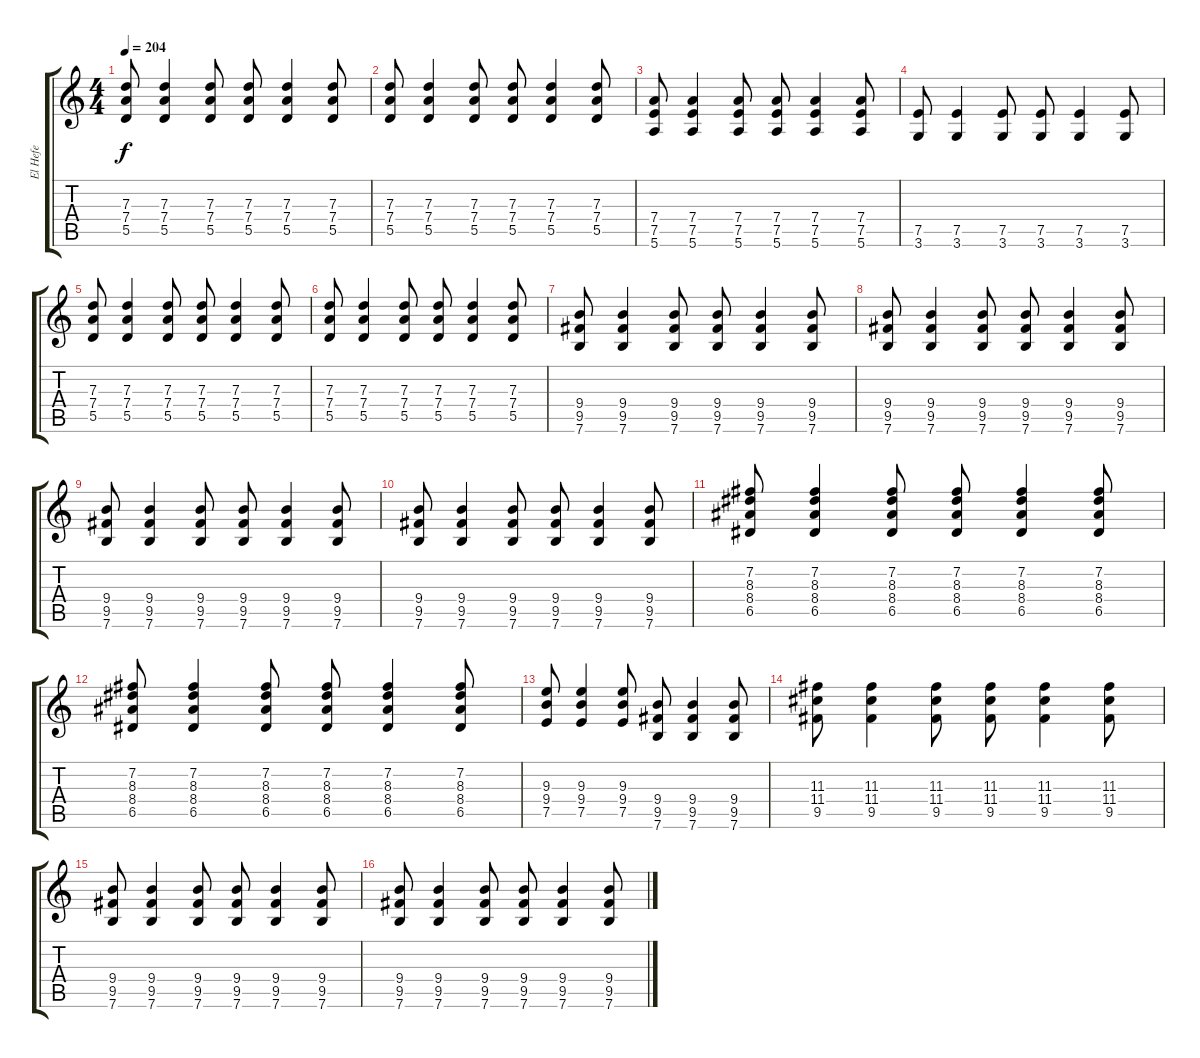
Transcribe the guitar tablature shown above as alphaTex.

\track ("El Hefe" "El Hefe") {instrument distortionguitar}
\staff {score tabs}
\tuning (E4 B3 G3 D3 A2 E2) {hide}
\ts (4 4)
\tempo 204
\clef g2
\ks c
(7.3 7.4 5.5).8{dy f} (7.3 7.4 5.5).4 (7.3 7.4 5.5).8 (7.3 7.4 5.5).8 (7.3 7.4 5.5).4 (7.3 7.4 5.5).8 |
(7.3 7.4 5.5).8 (7.3 7.4 5.5).4 (7.3 7.4 5.5).8 (7.3 7.4 5.5).8 (7.3 7.4 5.5).4 (7.3 7.4 5.5).8 |
(7.4 7.5 5.6).8 (7.4 7.5 5.6).4 (7.4 7.5 5.6).8 (7.4 7.5 5.6).8 (7.4 7.5 5.6).4 (7.4 7.5 5.6).8 |
(7.5 3.6).8 (7.5 3.6).4 (7.5 3.6).8 (7.5 3.6).8 (7.5 3.6).4 (7.5 3.6).8 |
(7.3 7.4 5.5).8 (7.3 7.4 5.5).4 (7.3 7.4 5.5).8 (7.3 7.4 5.5).8 (7.3 7.4 5.5).4 (7.3 7.4 5.5).8 |
(7.3 7.4 5.5).8 (7.3 7.4 5.5).4 (7.3 7.4 5.5).8 (7.3 7.4 5.5).8 (7.3 7.4 5.5).4 (7.3 7.4 5.5).8 |
(9.4 9.5 7.6).8 (9.4 9.5 7.6).4 (9.4 9.5 7.6).8 (9.4 9.5 7.6).8 (9.4 9.5 7.6).4 (9.4 9.5 7.6).8 |
(9.4 9.5 7.6).8 (9.4 9.5 7.6).4 (9.4 9.5 7.6).8 (9.4 9.5 7.6).8 (9.4 9.5 7.6).4 (9.4 9.5 7.6).8 |
(9.4 9.5 7.6).8 (9.4 9.5 7.6).4 (9.4 9.5 7.6).8 (9.4 9.5 7.6).8 (9.4 9.5 7.6).4 (9.4 9.5 7.6).8 |
(9.4 9.5 7.6).8 (9.4 9.5 7.6).4 (9.4 9.5 7.6).8 (9.4 9.5 7.6).8 (9.4 9.5 7.6).4 (9.4 9.5 7.6).8 |
(7.2 8.3 8.4 6.5).8 (7.2 8.3 8.4 6.5).4 (7.2 8.3 8.4 6.5).8 (7.2 8.3 8.4 6.5).8 (7.2 8.3 8.4 6.5).4 (7.2 8.3 8.4 6.5).8 |
(7.2 8.3 8.4 6.5).8 (7.2 8.3 8.4 6.5).4 (7.2 8.3 8.4 6.5).8 (7.2 8.3 8.4 6.5).8 (7.2 8.3 8.4 6.5).4 (7.2 8.3 8.4 6.5).8 |
(9.3 9.4 7.5).8 (9.3 9.4 7.5).4 (9.3 9.4 7.5).8 (9.4 9.5 7.6).8 (9.4 9.5 7.6).4 (9.4 9.5 7.6).8 |
(11.3 11.4 9.5).8 (11.3 11.4 9.5).4 (11.3 11.4 9.5).8 (11.3 11.4 9.5).8 (11.3 11.4 9.5).4 (11.3 11.4 9.5).8 |
(9.4 9.5 7.6).8 (9.4 9.5 7.6).4 (9.4 9.5 7.6).8 (9.4 9.5 7.6).8 (9.4 9.5 7.6).4 (9.4 9.5 7.6).8 |
(9.4 9.5 7.6).8 (9.4 9.5 7.6).4 (9.4 9.5 7.6).8 (9.4 9.5 7.6).8 (9.4 9.5 7.6).4 (9.4 9.5 7.6).8
